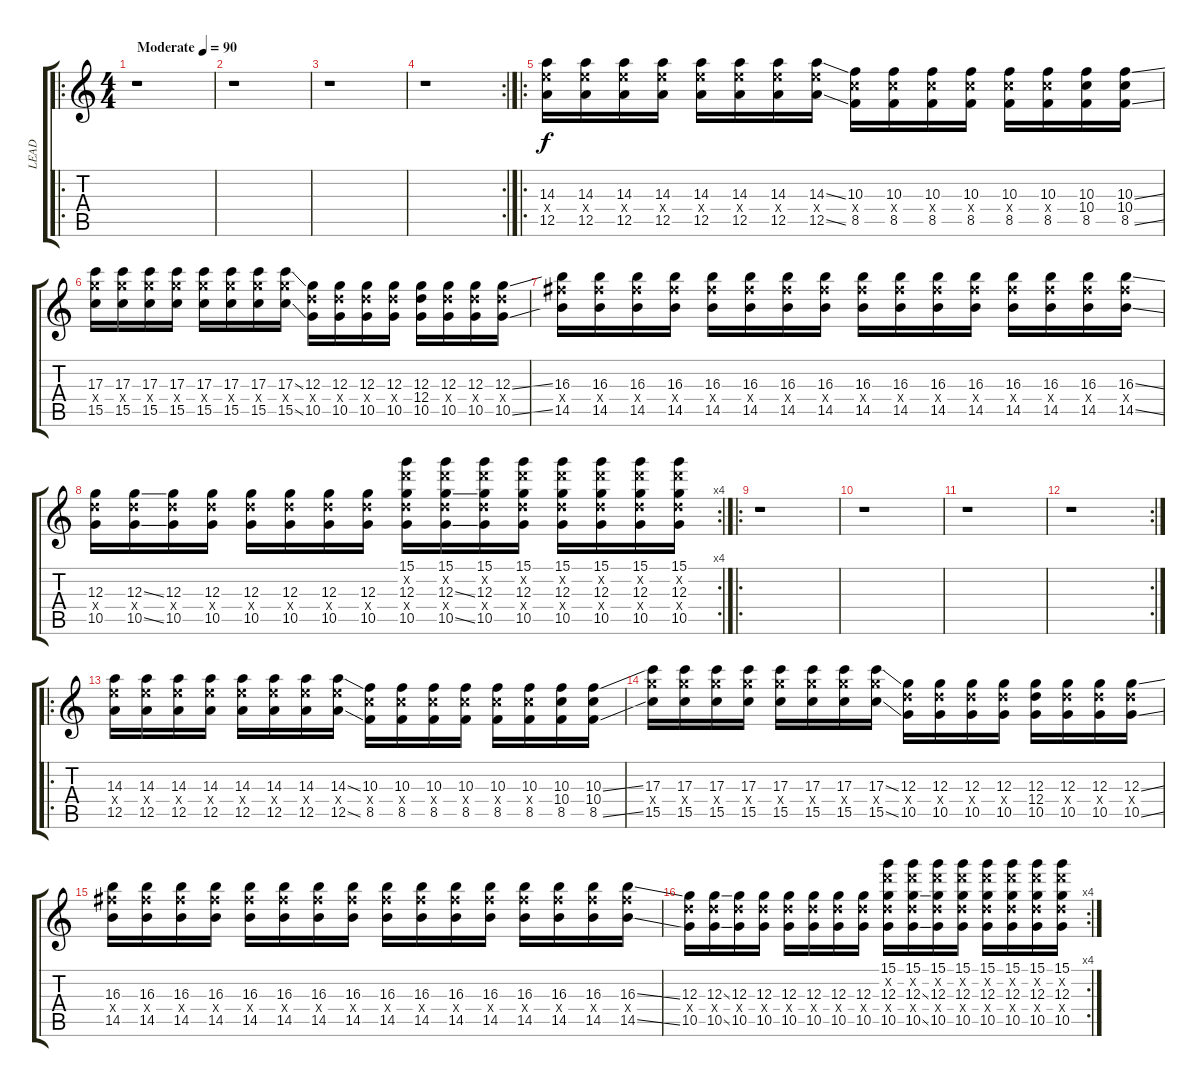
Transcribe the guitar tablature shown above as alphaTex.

\track ("LEAD" "LEAD") {instrument distortionguitar}
\staff {score tabs}
\tuning (E4 B3 G3 D3 A2 E2) {hide}
\ro
\ts (4 4)
\tempo (90 "Moderate")
\clef g2
\ks c
r.1{dy f instrument distortionguitar} |
r.1 |
r.1 |
\rc 2
r.1 |
\ro
(14.3 14.4{x} 12.5).16 (14.3 14.4{x} 12.5).16 (14.3 14.4{x} 12.5).16 (14.3 14.4{x} 12.5).16 (14.3 14.4{x} 12.5).16 (14.3 14.4{x} 12.5).16 (14.3 14.4{x} 12.5).16 (14.3{ss} 14.4{x} 12.5{ss}).16 (10.3 10.4{x} 8.5).16 (10.3 10.4{x} 8.5).16 (10.3 10.4{x} 8.5).16 (10.3 10.4{x} 8.5).16 (10.3 10.4{x} 8.5).16 (10.3 10.4{x} 8.5).16 (10.3 10.4 8.5).16 (10.3{ss} 10.4 8.5{ss}).16 |
(17.3 17.4{x} 15.5).16 (17.3 17.4{x} 15.5).16 (17.3 17.4{x} 15.5).16 (17.3 17.4{x} 15.5).16 (17.3 17.4{x} 15.5).16 (17.3 17.4{x} 15.5).16 (17.3 17.4{x} 15.5).16 (17.3{ss} 17.4{x} 15.5{ss}).16 (12.3 12.4{x} 10.5).16 (12.3 12.4{x} 10.5).16 (12.3 12.4{x} 10.5).16 (12.3 12.4{x} 10.5).16 (12.3 12.4 10.5).16 (12.3 12.4{x} 10.5).16 (12.3 12.4{x} 10.5).16 (12.3{ss} 12.4{x} 10.5{ss}).16 |
(16.3 16.4{x} 14.5).16 (16.3 16.4{x} 14.5).16 (16.3 16.4{x} 14.5).16 (16.3 16.4{x} 14.5).16 (16.3 16.4{x} 14.5).16 (16.3 16.4{x} 14.5).16 (16.3 16.4{x} 14.5).16 (16.3 16.4{x} 14.5).16 (16.3 16.4{x} 14.5).16 (16.3 16.4{x} 14.5).16 (16.3 16.4{x} 14.5).16 (16.3 16.4{x} 14.5).16 (16.3 16.4{x} 14.5).16 (16.3 16.4{x} 14.5).16 (16.3 16.4{x} 14.5).16 (16.3{ss} 16.4{x} 14.5{ss}).16 |
\rc 4
(12.3 12.4{x} 10.5).16 (12.3{ss} 12.4{x} 10.5{ss}).16 (12.3 12.4{x} 10.5).16 (12.3 12.4{x} 10.5).16 (12.3 12.4{x} 10.5).16 (12.3 12.4{x} 10.5).16 (12.3 12.4{x} 10.5).16 (12.3 12.4{x} 10.5).16 (15.1 15.2{x} 12.3 12.4{x} 10.5).16 (15.1 15.2{x} 12.3{ss} 12.4{x} 10.5{ss}).16 (15.1 15.2{x} 12.3 12.4{x} 10.5).16 (15.1 15.2{x} 12.3 12.4{x} 10.5).16 (15.1 15.2{x} 12.3 12.4{x} 10.5).16 (15.1 15.2{x} 12.3 12.4{x} 10.5).16 (15.1 15.2{x} 12.3 12.4{x} 10.5).16 (15.1 15.2{x} 12.3 12.4{x} 10.5).16 |
\ro
r.1 |
r.1 |
r.1 |
\rc 2
r.1 |
\ro
(14.3 14.4{x} 12.5).16 (14.3 14.4{x} 12.5).16 (14.3 14.4{x} 12.5).16 (14.3 14.4{x} 12.5).16 (14.3 14.4{x} 12.5).16 (14.3 14.4{x} 12.5).16 (14.3 14.4{x} 12.5).16 (14.3{ss} 14.4{x} 12.5{ss}).16 (10.3 10.4{x} 8.5).16 (10.3 10.4{x} 8.5).16 (10.3 10.4{x} 8.5).16 (10.3 10.4{x} 8.5).16 (10.3 10.4{x} 8.5).16 (10.3 10.4{x} 8.5).16 (10.3 10.4 8.5).16 (10.3{ss} 10.4 8.5{ss}).16 |
(17.3 17.4{x} 15.5).16 (17.3 17.4{x} 15.5).16 (17.3 17.4{x} 15.5).16 (17.3 17.4{x} 15.5).16 (17.3 17.4{x} 15.5).16 (17.3 17.4{x} 15.5).16 (17.3 17.4{x} 15.5).16 (17.3{ss} 17.4{x} 15.5{ss}).16 (12.3 12.4{x} 10.5).16 (12.3 12.4{x} 10.5).16 (12.3 12.4{x} 10.5).16 (12.3 12.4{x} 10.5).16 (12.3 12.4 10.5).16 (12.3 12.4{x} 10.5).16 (12.3 12.4{x} 10.5).16 (12.3{ss} 12.4{x} 10.5{ss}).16 |
(16.3 16.4{x} 14.5).16 (16.3 16.4{x} 14.5).16 (16.3 16.4{x} 14.5).16 (16.3 16.4{x} 14.5).16 (16.3 16.4{x} 14.5).16 (16.3 16.4{x} 14.5).16 (16.3 16.4{x} 14.5).16 (16.3 16.4{x} 14.5).16 (16.3 16.4{x} 14.5).16 (16.3 16.4{x} 14.5).16 (16.3 16.4{x} 14.5).16 (16.3 16.4{x} 14.5).16 (16.3 16.4{x} 14.5).16 (16.3 16.4{x} 14.5).16 (16.3 16.4{x} 14.5).16 (16.3{ss} 16.4{x} 14.5{ss}).16 |
\rc 4
(12.3 12.4{x} 10.5).16 (12.3{ss} 12.4{x} 10.5{ss}).16 (12.3 12.4{x} 10.5).16 (12.3 12.4{x} 10.5).16 (12.3 12.4{x} 10.5).16 (12.3 12.4{x} 10.5).16 (12.3 12.4{x} 10.5).16 (12.3 12.4{x} 10.5).16 (15.1 15.2{x} 12.3 12.4{x} 10.5).16 (15.1 15.2{x} 12.3{ss} 12.4{x} 10.5{ss}).16 (15.1 15.2{x} 12.3 12.4{x} 10.5).16 (15.1 15.2{x} 12.3 12.4{x} 10.5).16 (15.1 15.2{x} 12.3 12.4{x} 10.5).16 (15.1 15.2{x} 12.3 12.4{x} 10.5).16 (15.1 15.2{x} 12.3 12.4{x} 10.5).16 (15.1 15.2{x} 12.3 12.4{x} 10.5).16
